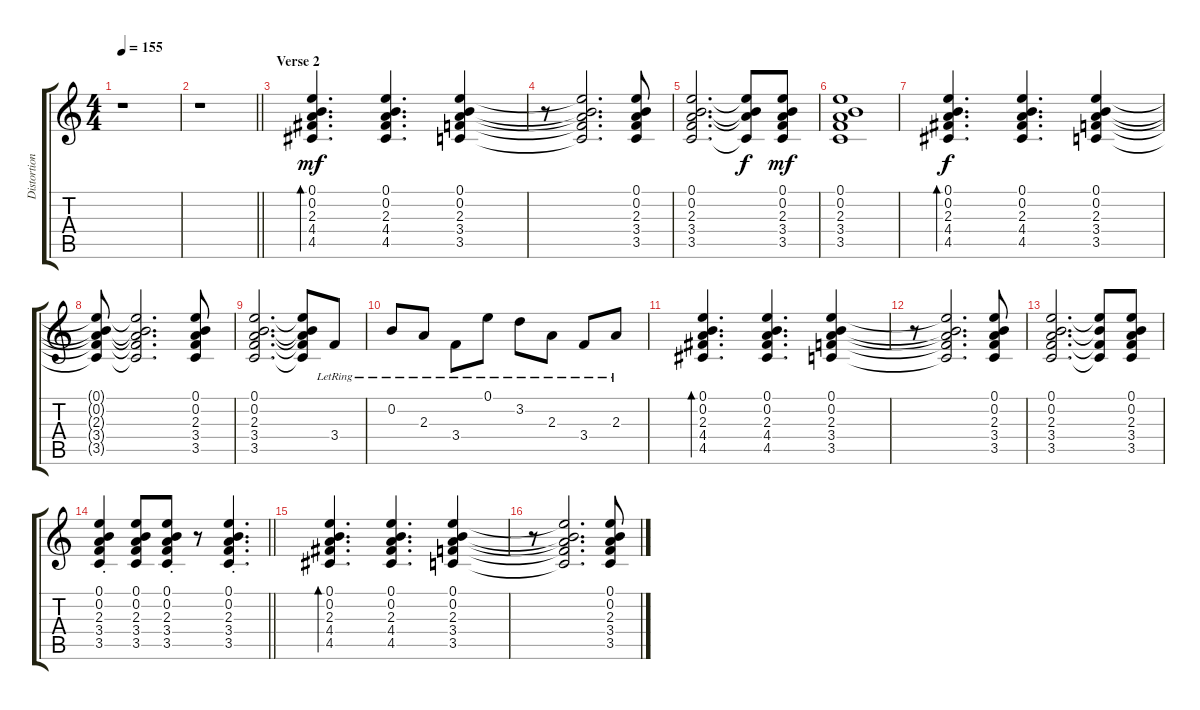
\track ("Distortion Guitar 1" "Distortion") {instrument overdrivenguitar}
\staff {score tabs}
\tuning (E4 B3 G3 D3 A2 D2) {hide}
\ts (4 4)
\tempo 155
\clef g2
\ks c
r.1{dy f} |
\barLineRight lightlight
r.1 |
\section ("" "Verse 2")
(0.1 0.2 2.3 4.4 4.5).4{d bd 30 dy mf volume 9 instrument overdrivenguitar} (0.1 0.2 2.3 4.4 4.5).4{d} (0.1 0.2 2.3 3.4 3.5).4 |
r.8 (0.1{t} 0.2{t} 2.3{t} 3.4{t} 3.5{t}).2{d} (0.1 0.2 2.3 3.4 3.5).8 |
(0.1 0.2 2.3 3.4 3.5).2{d} (0.1{t} 0.2{t} 2.3{t} 3.5{t}).8{dy f} (0.1 0.2 2.3 3.4 3.5).8{dy mf} |
(0.1 0.2 2.3 3.4 3.5).1 |
(0.1 0.2 2.3 4.4 4.5).4{d bd 30 dy f} (0.1 0.2 2.3 4.4 4.5).4{d} (0.1 0.2 2.3 3.4 3.5).4 |
(0.1{t} 0.2{t} 2.3{t} 3.4{t} 3.5{t}).8 (0.1{t} 0.2{t} 2.3{t} 3.4{t} 3.5{t}).2{d} (0.1 0.2 2.3 3.4 3.5).8 |
(0.1 0.2 2.3 3.4 3.5).2{d} (0.1{t} 0.2{t} 2.3{t} 3.4{t} 3.5{t}).8 3.4{lr}.8 |
0.2{lr}.8 2.3{lr}.8 3.4{lr}.8 0.1{lr}.8 3.2{lr}.8 2.3{lr}.8 3.4{lr}.8 2.3{lr}.8 |
(0.1 0.2 2.3 4.4 4.5).4{d bd 30} (0.1 0.2 2.3 4.4 4.5).4{d} (0.1 0.2 2.3 3.4 3.5).4 |
r.8 (0.1{t} 0.2{t} 2.3{t} 3.4{t} 3.5{t}).2{d} (0.1 0.2 2.3 3.4 3.5).8 |
(0.1 0.2 2.3 3.4 3.5).2{d} (0.1{t} 0.2{t} 3.4{t} 3.5{t}).8 (0.1 0.2 2.3 3.4 3.5).8 |
\barLineRight lightlight
(0.1{st} 0.2{st} 2.3{st} 3.4{st} 3.5{st}).4 (0.1 0.2 2.3 3.4 3.5).8 (0.1{st} 0.2{st} 2.3{st} 3.4{st} 3.5{st}).8 r.8 (0.1{st} 0.2{st} 2.3{st} 3.4{st} 3.5{st}).4{d} |
(0.1 0.2 2.3 4.4 4.5).4{d bd 30} (0.1 0.2 2.3 4.4 4.5).4{d} (0.1 0.2 2.3 3.4 3.5).4 |
r.8 (0.1{t} 0.2{t} 2.3{t} 3.4{t} 3.5{t}).2{d} (0.1 0.2 2.3 3.4 3.5).8
